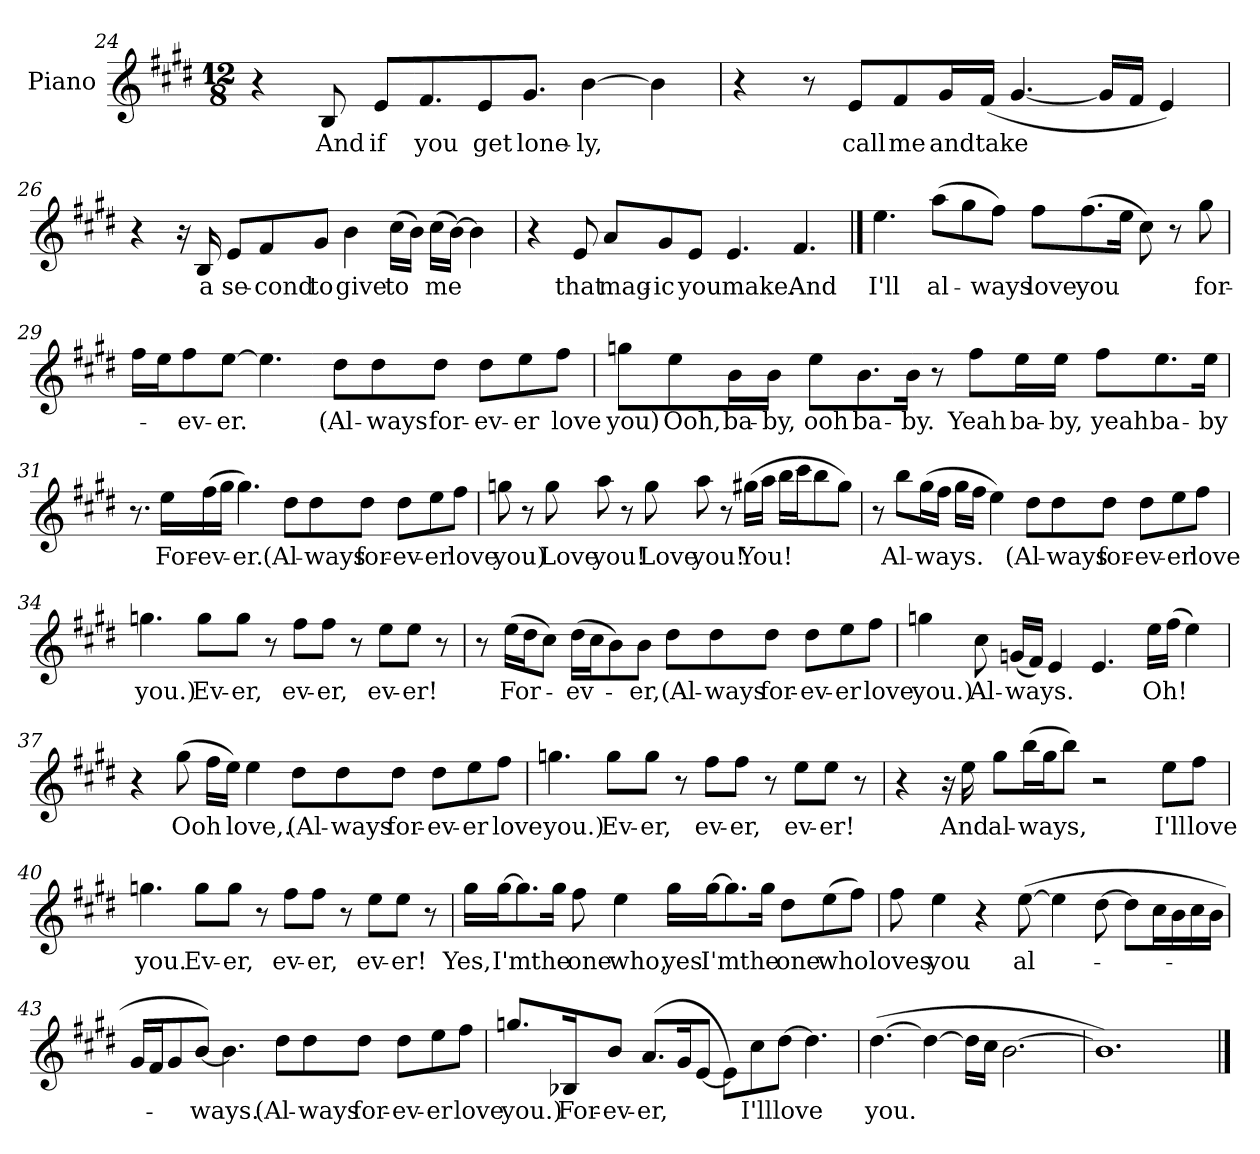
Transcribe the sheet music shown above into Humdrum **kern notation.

**kern	**text
*part1	*part1
*staff1	*staff1
*I"Piano	*
*I'Pno	*
!!LO:LB:g=z
*clefG2	*
*k[f#c#g#d#]	*
*E:	*
*M12/8	*
=24	=24
4r	.
8B/	And
8e/L	if
8.f#/	you
8e/	get
8.g#/J	lone-
[4b\	-ly,
4b\]	.
=25	=25
4r	.
8r	.
8e/L	call
8f#/	me
16g#/L	and
(16f#/JJ	take
[4.g#/	.
16g#/LL]	.
16f#/JJ	.
4e/)	.
!!LO:LB:g=z
=26	=26
4r	.
16r	.
16B/	a
8e/L	se-
8f#/	-cond
8g#/J	to
4b\	give
(16cc#\LL	to
16b\JJ)	.
(16cc#\LL	me
[16b\JJ)	.
4b\]	.
=27	=27
4r	.
8e/	that
8a/L	mag-
8g#/	-ic
8e/J	you
4.e/	make.
4.f#/	And
!!LO:LB:g=z
==28	==28
4.ee\	I'll
(8aa\L	al-
8gg#\	.
8ff#\J)	-ways
8ff#\L	love
(8.ff#\	you
16ee\Jk	.
8cc#\)	.
8r	.
8gg#\	for-
=29	=29
16ff#\LL	.
16ee\J	.
8ff#\	-ev-
[8ee\J	-er.
4.ee\]	.
8dd#\L	(Al-
8dd#\	-ways
8dd#\J	for-
8dd#\L	-ev-
8ee\	-er
8ff#\J	love
!!LO:LB:g=z
=30	=30
8ggn\L	you)
8ee\	Ooh,
16b\L	ba-
16b\JJ	-by,
8ee\L	ooh
8.b\	ba-
16b\Jk	-by.
8r	.
8ff#\L	Yeah
16ee\L	ba-
16ee\JJ	-by,
8ff#\L	yeah
8.ee\	ba-
16ee\Jk	-by
=31	=31
8.r	.
16ee\LL	For-
(16ff#\	-ev-
16gg#\JJ	.
4.gg#\)	-er.
8dd#\L	(Al-
8dd#\	-ways
8dd#\J	for-
8dd#\L	-ev-
8ee\	-er
8ff#\J	love
!!LO:LB:g=z
=32	=32
8ggn\	you)
8r	.
8gg\	Love
8aa\	you!
8r	.
8gg\	Love
8aa\	you!
8r	.
(16gg#X\LL	You!
16aa\JJ	.
16bb\LL	.
16ccc#\J	.
8bb\	.
8gg#\J)	.
=33	=33
8r	.
8bb\L	Al-
(16gg#\L	-ways.
16ff#\JJ	.
16gg#\LL	.
16ff#\JJ	.
4ee\)	.
8dd#\L	(Al-
8dd#\	-ways
8dd#\J	for-
8dd#\L	-ev-
8ee\	-er
8ff#\J	love
!!LO:LB:g=z
=34	=34
4.ggn\	you.)
8gg\L	Ev-
8gg\J	-er,
8r	.
8ff#\L	ev-
8ff#\J	-er,
8r	.
8ee\L	ev-
8ee\J	-er!
8r	.
=35	=35
8r	.
(16ee\LL	For-
16dd#\J	.
8cc#\J)	.
(16dd#\LL	-ev-
16cc#\J	.
8b\)	.
8b\J	-er,
8dd#\L	(Al-
8dd#\	-ways
8dd#\J	for-
8dd#\L	-ev-
8ee\	-er
8ff#\J	love
!!LO:PB:g=z
=36	=36
4ggn\	you.)
8cc#\	Al-
(16gn/LL	-ways.
16f#/JJ)	.
4e/	.
4.e/	.
16ee\LL	Oh!
(16ff#\JJ	.
4ee\)	.
=37	=37
4r	.
(8gg#\	Ooh
16ff#\LL	.
16ee\JJ)	.
4ee\	love,.
8dd#\L	(Al-
8dd#\	-ways
8dd#\J	for-
8dd#\L	-ev-
8ee\	-er
8ff#\J	love
!!LO:LB:g=z
=38	=38
4.ggn\	you.)
8gg\L	Ev-
8gg\J	-er,
8r	.
8ff#\L	ev-
8ff#\J	-er,
8r	.
8ee\L	ev-
8ee\J	-er!
8r	.
=39	=39
4r	.
16r	.
16ee\	And
8gg#\L	al-
(16bb\L	-ways,
16gg#\J	.
8bb\J)	.
2r	.
8ee\L	I'll
8ff#\J	love
!!LO:LB:g=z
=40	=40
4.ggn\	you.
8gg\L	Ev-
8gg\J	-er,
8r	.
8ff#\L	ev-
8ff#\J	-er,
8r	.
8ee\L	ev-
8ee\J	-er!
8r	.
=41	=41
16gg#\LL	Yes,
[16gg#\J	I'm
8.gg#\]	.
16gg#\Jk	the
8ff#\	one
4ee\	who,
16gg#\LL	yes
[16gg#\J	I'm
8.gg#\]	.
16gg#\Jk	the
8dd#\L	one
(8ee\	who
8ff#\J)	.
!!LO:LB:g=z
=42	=42
8ff#\	loves
4ee\	you
4r	.
([8ee\	al-
4ee\]	.
[8dd#\	.
8dd#\L]	.
16cc#\L	.
16b\	.
16cc#\	.
16b\JJ	.
=43	=43
16g#/LL	.
16f#/J	.
8g#/	.
[8b/J)	ways.
4.b\]	.
8dd#\L	(Al-
8dd#\	-ways
8dd#\J	for-
8dd#\L	-ev-
8ee\	-er
8ff#\J	love
!!LO:LB:g=z
=44	=44
8.ggn/L	you.)
16B-X/K	For-
8b/J	-ev-
(8.a/L	-er,
16g#/K	.
[8e/J	.
8e\L])	.
8cc#\	I'll
[8dd#\J	love
4.dd#\]	.
=45	=45
([4.dd#\	you.
4dd#\_	.
16dd#\LL]	.
16cc#\JJ	.
[2.b\	.
=46	=46
1.b])	.
==	==
*-	*-
